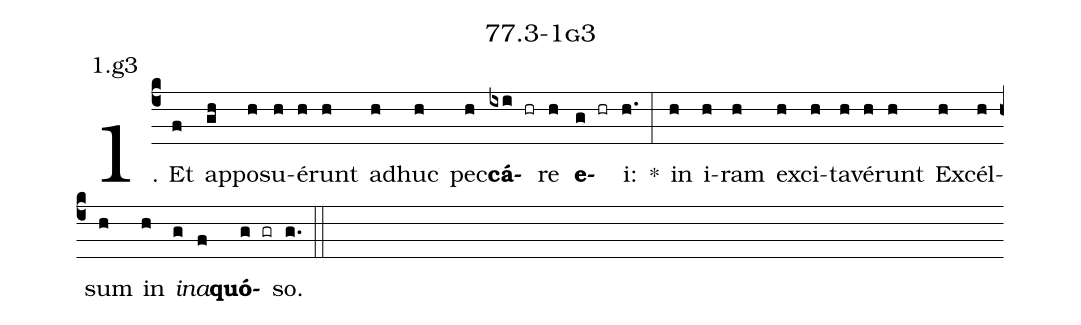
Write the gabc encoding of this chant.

name: 77.3-1g3;
annotation: 1.g3;
%%
(c4)1. Et(f) ap(gh)po(h)su(h)é(h)runt(h) ad(h)huc(h) pec(h)<b>cá</b>(ixi hr)re(h) <b>e</b>(g hr)i:(h.) *(:) in(h) i(h)ram(h) ex(h)ci(h)ta(h)vé(h)runt(h) Ex(h)cél(h)sum(h) in(h) <i>in</i>(g)<i>a</i>(f)<b>quó</b>(g gr)so.(g.) (::)


%E(h) u(h) o(g) u(f) a(g) e.(g.) (::)
